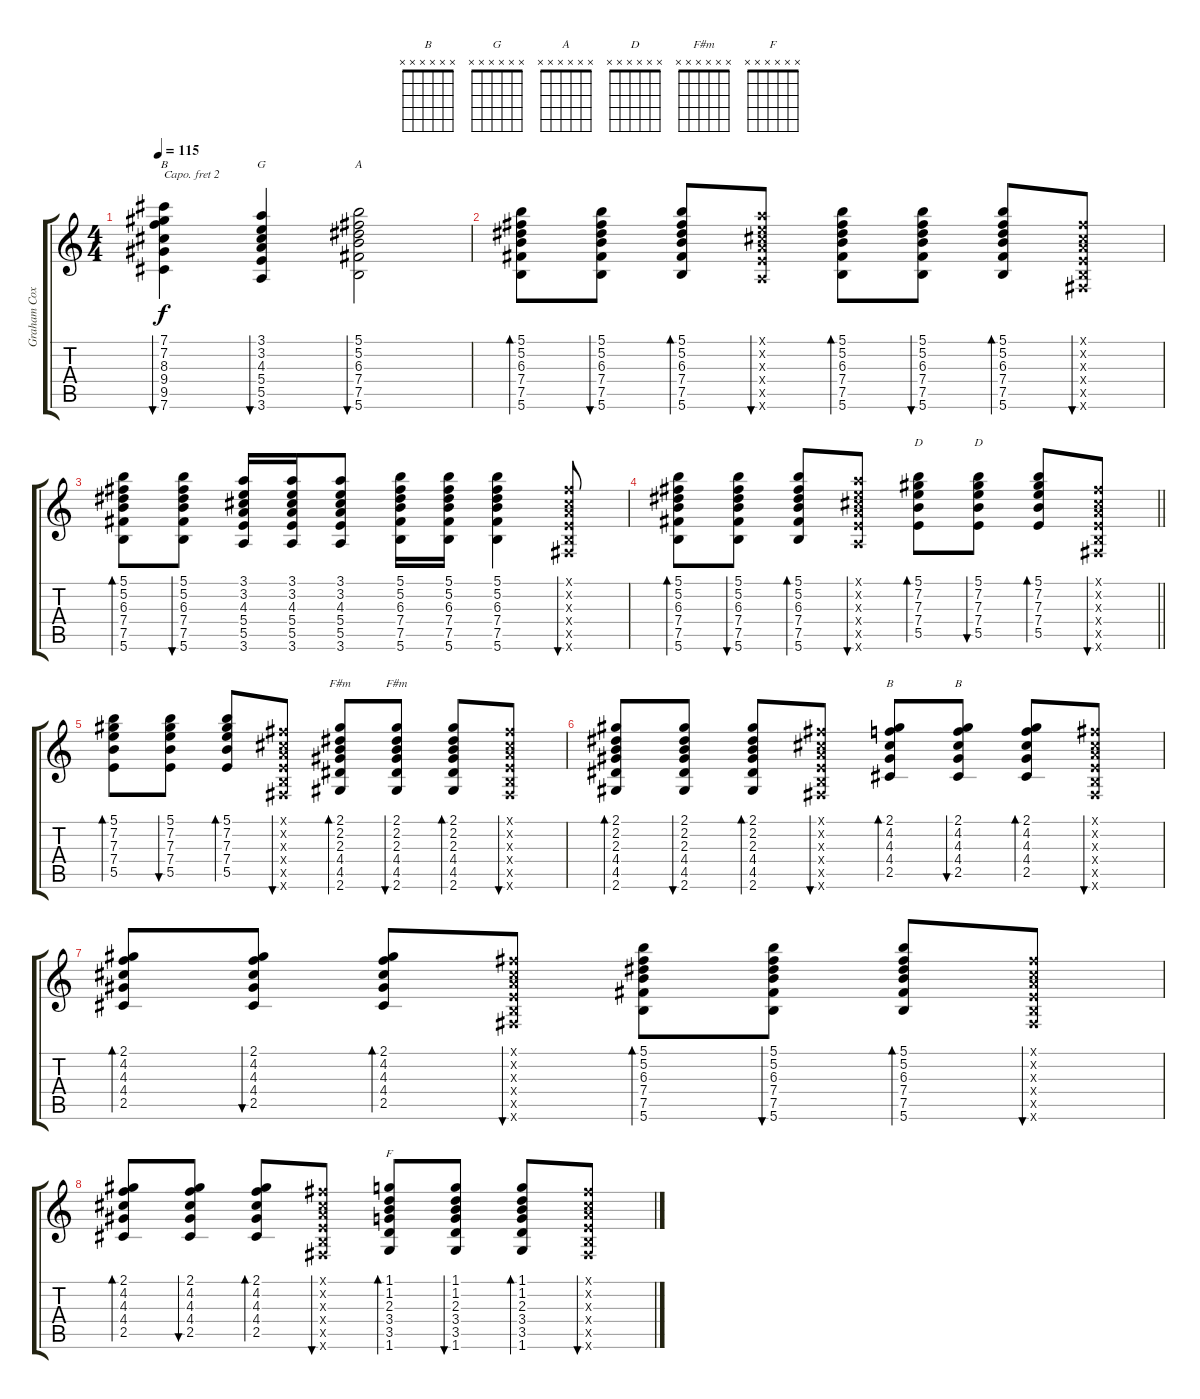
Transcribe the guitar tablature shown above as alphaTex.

\track ("Graham Coxon" "Graham Cox") {instrument electricguitarclean}
\staff {score tabs}
\capo 2
\tuning (E4 B3 G3 D3 A2 E2) {hide}
\chord ("B" 7 7 8 9 9 7) {firstfret 7 barre 7}
\chord ("G" x x x x x x)
\chord ("A" x x x x x x)
\chord ("D" 5 7 7 7 5 x) {firstfret 5 barre 5}
\chord ("D" x x x x x x)
\chord ("F#m" 2 2 2 4 4 2) {barre 2}
\chord ("F#m" x x x x x x)
\chord ("B" 2 4 4 4 2 x) {barre 2}
\chord ("B" x x x x x x)
\chord ("F" x x x x x x)
\ts (4 4)
\tempo 115
\clef g2
\ks c
(7.1 7.2 8.3 9.4 9.5 7.6).4{bu 240 ch "B" dy f} (3.1 3.2 4.3 5.4 5.5 3.6).4{bu 240 ch "G"} (5.1 5.2 6.3 7.4 7.5 5.6).2{bu 240 ch "A"} |
(5.1 5.2 6.3 7.4 7.5 5.6).8{bd 60} (5.1 5.2 6.3 7.4 7.5 5.6).8{bu 60} (5.1 5.2 6.3 7.4 7.5 5.6).8{bd 60} (3.1{x} 3.2{x} 4.3{x} 5.4{x} 5.5{x} 3.6{x}).8{bu 60} (5.1 5.2 6.3 7.4 7.5 5.6).8{bd 60} (5.1 5.2 6.3 7.4 7.5 5.6).8{bu 60} (5.1 5.2 6.3 7.4 7.5 5.6).8{bd 60} (0.1{x} 0.2{x} 0.3{x} 0.4{x} 0.5{x} 0.6{x}).8{bu 60} |
(5.1 5.2 6.3 7.4 7.5 5.6).8{bd 60} (5.1 5.2 6.3 7.4 7.5 5.6).8{bu 60} (3.1 3.2 4.3 5.4 5.5 3.6).16 (3.1 3.2 4.3 5.4 5.5 3.6).16 (3.1 3.2 4.3 5.4 5.5 3.6).8 (5.1 5.2 6.3 7.4 7.5 5.6).16 (5.1 5.2 6.3 7.4 7.5 5.6).16 (5.1 5.2 6.3 7.4 7.5 5.6).4 (0.1{x} 0.2{x} 0.3{x} 0.4{x} 0.5{x} 0.6{x}).8{bu 60} |
\barLineRight lightlight
(5.1 5.2 6.3 7.4 7.5 5.6).8{bd 60} (5.1 5.2 6.3 7.4 7.5 5.6).8{bu 60} (5.1 5.2 6.3 7.4 7.5 5.6).8{bd 60} (3.1{x} 3.2{x} 4.3{x} 5.4{x} 5.5{x} 3.6{x}).8{bu 60} (5.1 7.2 7.3 7.4 5.5).8{bd 60 ch "D"} (5.1 7.2 7.3 7.4 5.5).8{bu 60 ch "D"} (5.1 7.2 7.3 7.4 5.5).8{bd 60} (0.1{x} 0.2{x} 0.3{x} 0.4{x} 0.5{x} 0.6{x}).8{bu 60} |
(5.1 7.2 7.3 7.4 5.5).8{bd 60} (5.1 7.2 7.3 7.4 5.5).8{bu 60} (5.1 7.2 7.3 7.4 5.5).8{bd 60} (0.1{x} 0.2{x} 0.3{x} 0.4{x} 0.5{x} 0.6{x}).8{bu 60} (2.1 2.2 2.3 4.4 4.5 2.6).8{bd 60 ch "F#m"} (2.1 2.2 2.3 4.4 4.5 2.6).8{bu 60 ch "F#m"} (2.1 2.2 2.3 4.4 4.5 2.6).8{bd 60} (0.1{x} 0.2{x} 0.3{x} 0.4{x} 0.5{x} 0.6{x}).8{bu 60} |
(2.1 2.2 2.3 4.4 4.5 2.6).8{bd 60} (2.1 2.2 2.3 4.4 4.5 2.6).8{bu 60} (2.1 2.2 2.3 4.4 4.5 2.6).8{bd 60} (0.1{x} 0.2{x} 0.3{x} 0.4{x} 0.5{x} 0.6{x}).8{bu 60} (2.1 4.2 4.3 4.4 2.5).8{bd 60 ch "B"} (2.1 4.2 4.3 4.4 2.5).8{bu 60 ch "B"} (2.1 4.2 4.3 4.4 2.5).8{bd 60} (0.1{x} 0.2{x} 0.3{x} 0.4{x} 0.5{x} 0.6{x}).8{bu 60} |
(2.1 4.2 4.3 4.4 2.5).8{bd 60} (2.1 4.2 4.3 4.4 2.5).8{bu 60} (2.1 4.2 4.3 4.4 2.5).8{bd 60} (0.1{x} 0.2{x} 0.3{x} 0.4{x} 0.5{x} 0.6{x}).8{bu 60} (5.1 5.2 6.3 7.4 7.5 5.6).8{bd 60} (5.1 5.2 6.3 7.4 7.5 5.6).8{bu 60} (5.1 5.2 6.3 7.4 7.5 5.6).8{bd 60} (0.1{x} 0.2{x} 0.3{x} 0.4{x} 0.5{x} 0.6{x}).8{bu 60} |
(2.1 4.2 4.3 4.4 2.5).8{bd 60} (2.1 4.2 4.3 4.4 2.5).8{bu 60} (2.1 4.2 4.3 4.4 2.5).8{bd 60} (0.1{x} 0.2{x} 0.3{x} 0.4{x} 0.5{x} 0.6{x}).8{bu 60} (1.1 1.2 2.3 3.4 3.5 1.6).8{bd 60 ch "F"} (1.1 1.2 2.3 3.4 3.5 1.6).8{bu 60} (1.1 1.2 2.3 3.4 3.5 1.6).8{bd 60} (0.1{x} 0.2{x} 0.3{x} 0.4{x} 0.5{x} 0.6{x}).8{bu 60}
